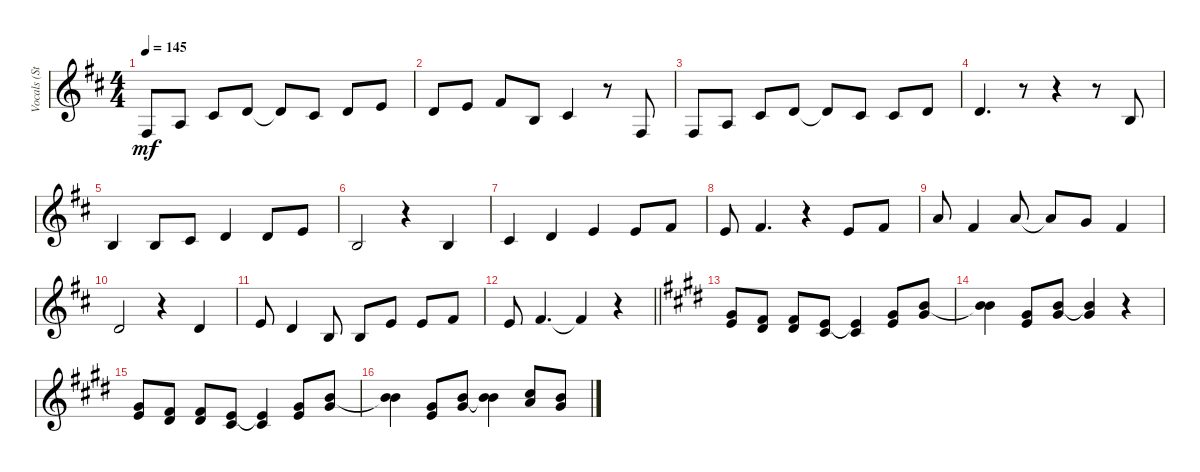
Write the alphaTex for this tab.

\track ("Vocals (Staff 1)" "Vocals (St") {instrument acousticgrandpiano}
\staff {score}
\tuning (E4 B3 G3 D3 A2 E2 B1) {hide}
\ts (4 4)
\tempo 145
\clef g2
\ks d
4.4.8{dy mf} 2.3.8 2.2.8 3.2.8 3.2{t}.8 2.2.8 3.2.8 0.1.8 |
3.2.8 0.1.8 2.1.8 0.2.8 2.2.4 r.8 4.4.8 |
4.4.8 2.3.8 2.2.8 3.2.8 3.2{t}.8 2.2.8 2.2.8 3.2.8 |
3.2.4{d} r.8 r.4 r.8 0.2.8 |
0.2.4 0.2.8 2.2.8 3.2.4 3.2.8 0.1.8 |
0.2.2 r.4 0.2.4 |
2.2.4 3.2.4 0.1.4 0.1.8 2.1.8 |
0.1.8 2.1.4{d} r.4 0.1.8 2.1.8 |
5.1.8 2.1.4 5.1.8 5.1{t}.8 3.1.8 2.1.4 |
3.2.2 r.4 3.2.4 |
0.1.8 3.2.4 0.2.8 0.2.8 0.1.8 0.1.8 2.1.8 |
\barLineRight lightlight
0.1.8 2.1.4{d} 2.1{t}.4 r.4 |
\ks e
(4.1 5.2).8 (2.1 4.2).8 (2.1 4.2).8 (0.1 2.2).8 (0.1{t} 2.2).4 (0.1 9.2).8 (4.1 12.2).8 |
(7.1 12.2{t}).4 (0.1 9.2).8 (4.1 12.2).8 (4.1 12.2{t}).4 r.4 |
(4.1 5.2).8 (2.1 4.2).8 (2.1 4.2).8 (0.1 2.2).8 (0.1{t} 2.2).4 (0.1 9.2).8 (4.1 12.2).8 |
(7.1 12.2{t}).4 (0.1 9.2).8 (4.1 12.2).8 (7.1 12.2{t}).4 (9.1 10.2).8 (7.1 9.2).8
